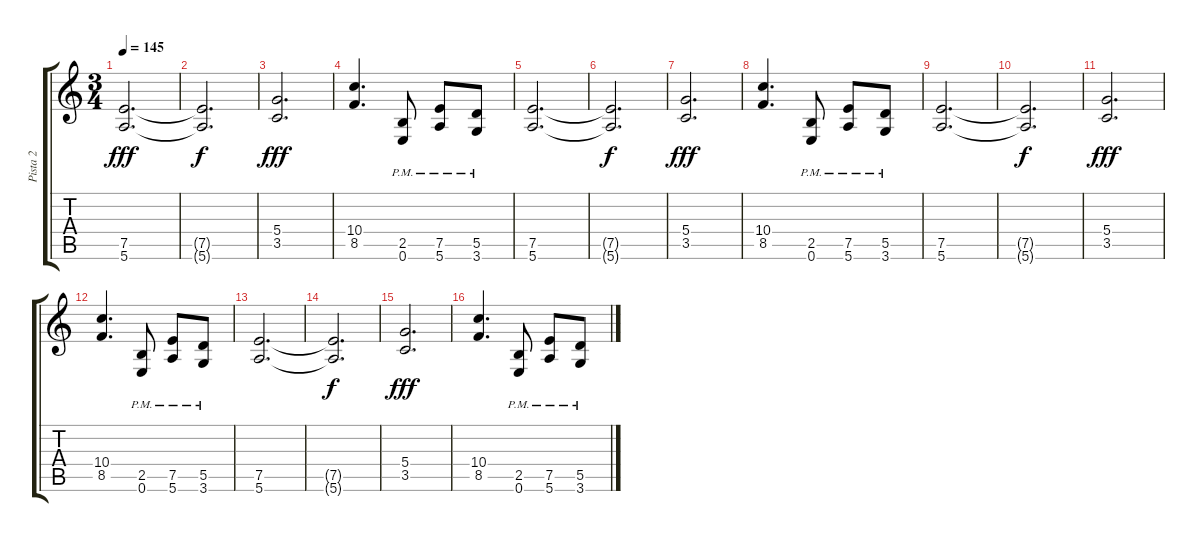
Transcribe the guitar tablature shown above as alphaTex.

\track ("Pista 2" "Pista 2") {instrument distortionguitar}
\staff {score tabs}
\tuning (E4 B3 G3 D3 A2 E2) {hide}
\ts (3 4)
\tempo 145
\clef g2
\ks c
(7.5 5.6).2{d dy fff} |
(7.5{t} 5.6{t}).2{d dy f} |
(5.4 3.5).2{d dy fff} |
(10.4 8.5).4{d} (2.5{pm} 0.6{pm}).8 (7.5{pm} 5.6{pm}).8 (5.5{pm} 3.6{pm}).8 |
(7.5 5.6).2{d} |
(7.5{t} 5.6{t}).2{d dy f} |
(5.4 3.5).2{d dy fff} |
(10.4 8.5).4{d} (2.5{pm} 0.6{pm}).8 (7.5{pm} 5.6{pm}).8 (5.5{pm} 3.6{pm}).8 |
(7.5 5.6).2{d} |
(7.5{t} 5.6{t}).2{d dy f} |
(5.4 3.5).2{d dy fff} |
(10.4 8.5).4{d} (2.5{pm} 0.6{pm}).8 (7.5{pm} 5.6{pm}).8 (5.5{pm} 3.6{pm}).8 |
(7.5 5.6).2{d} |
(7.5{t} 5.6{t}).2{d dy f} |
(5.4 3.5).2{d dy fff} |
(10.4 8.5).4{d} (2.5{pm} 0.6{pm}).8 (7.5{pm} 5.6{pm}).8 (5.5{pm} 3.6{pm}).8
